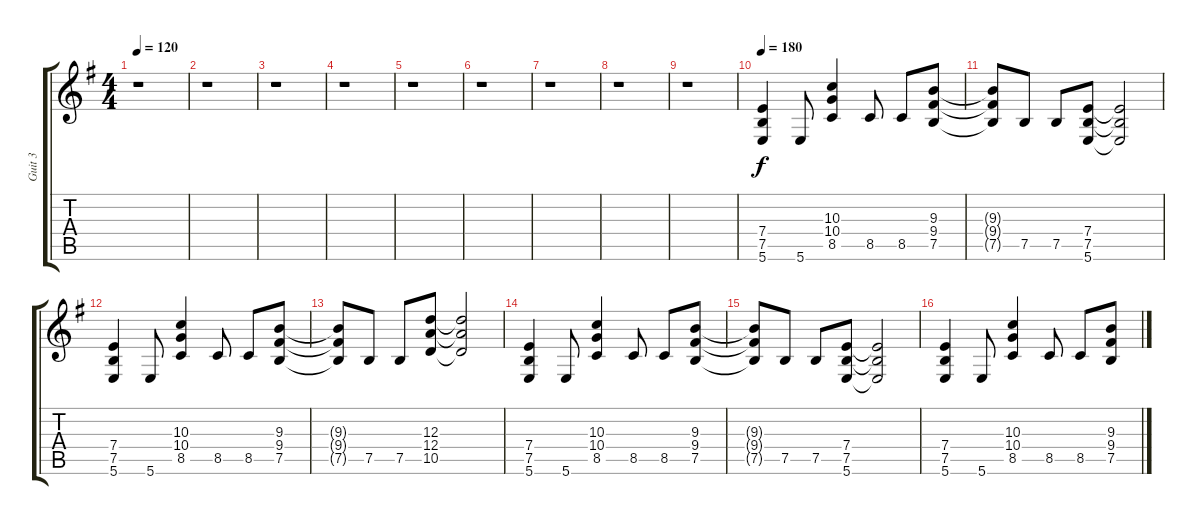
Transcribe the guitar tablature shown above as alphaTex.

\track ("Guit 3" "Guit 3") {instrument distortionguitar}
\staff {score tabs}
\tuning (B3 Gb3 D3 A2 E2 B1) {hide}
\ts (4 4)
\tempo 120
\clef g2
\ks g
r.1{dy f} |
r.1 |
r.1 |
r.1 |
r.1 |
r.1 |
r.1 |
r.1 |
r.1 |
\tempo 180
(7.4 7.5 5.6).4 5.6.8 (10.3 10.4 8.5).4 8.5.8 8.5.8 (9.3 9.4 7.5).8 |
(9.3{t} 9.4{t} 7.5{t}).8 7.5.8 7.5.8 (7.4 7.5 5.6).8 (7.4{t} 7.5{t} 5.6{t}).2 |
(7.4 7.5 5.6).4 5.6.8 (10.3 10.4 8.5).4 8.5.8 8.5.8 (9.3 9.4 7.5).8 |
(9.3{t} 9.4{t} 7.5{t}).8 7.5.8 7.5.8 (12.3 12.4 10.5).8 (12.3{t} 12.4{t} 10.5{t}).2 |
(7.4 7.5 5.6).4 5.6.8 (10.3 10.4 8.5).4 8.5.8 8.5.8 (9.3 9.4 7.5).8 |
(9.3{t} 9.4{t} 7.5{t}).8 7.5.8 7.5.8 (7.4 7.5 5.6).8 (7.4{t} 7.5{t} 5.6{t}).2 |
(7.4 7.5 5.6).4 5.6.8 (10.3 10.4 8.5).4 8.5.8 8.5.8 (9.3 9.4 7.5).8
